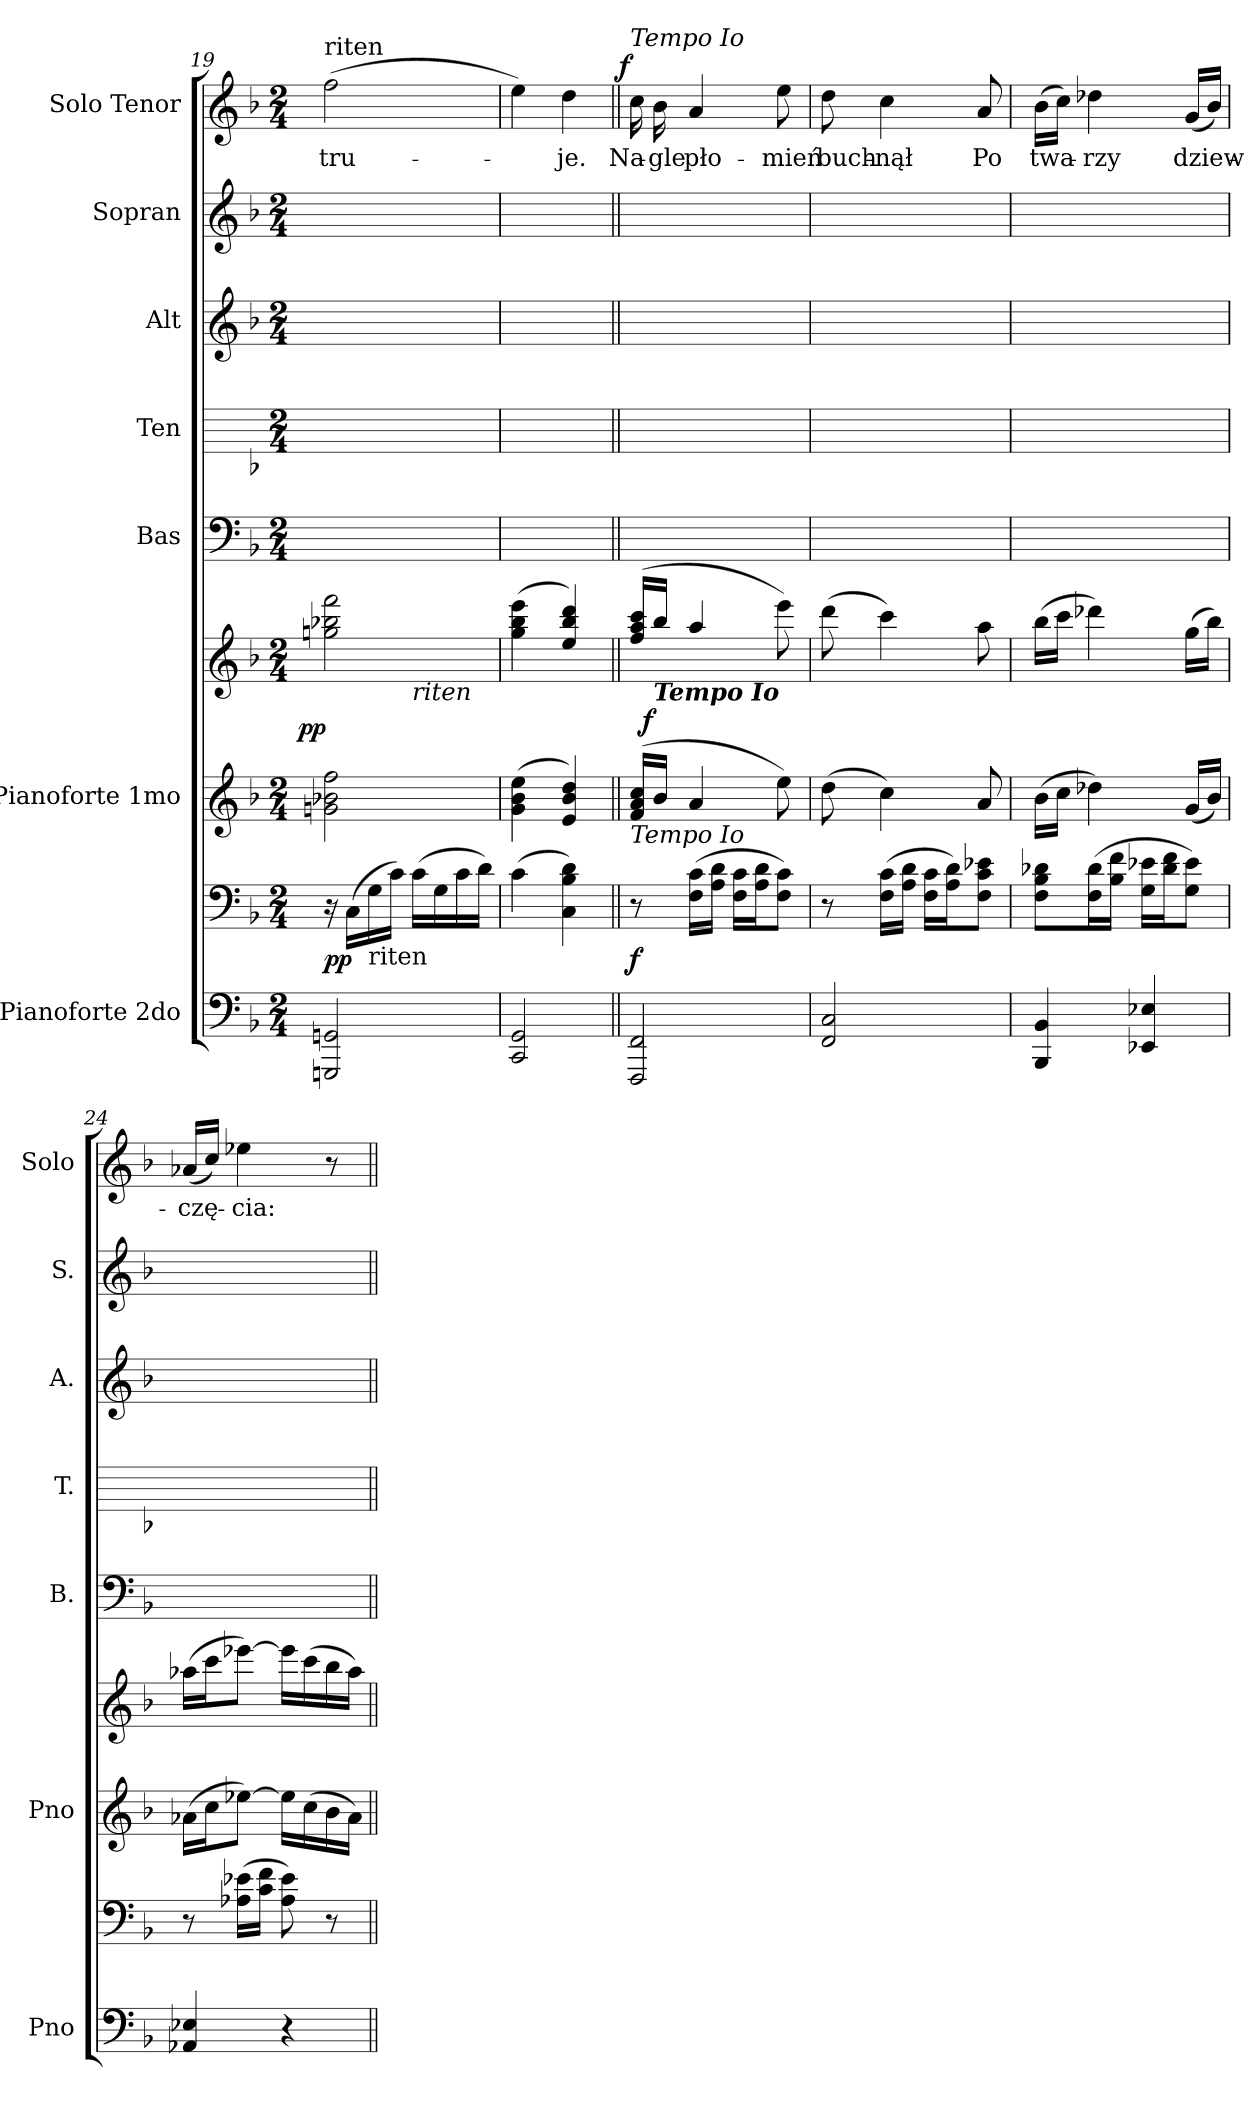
**kern	**kern	**dynam	**kern	**kern	**dynam	**kern	**kern	**kern	**kern	**kern	**text	**dynam
*part7	*part7	*part7	*part6	*part6	*part6	*part5	*part4	*part3	*part2	*part1	*part1	*part1
*staff9	*staff8	*staff8/9	*staff7	*staff6	*staff6/7	*staff5	*staff4	*staff3	*staff2	*staff1	*staff1	*staff1
*I"Pianoforte 2do	*	*	*I"Pianoforte 1mo	*	*	*I"Bas	*I"Ten	*I"Alt	*I"Sopran	*I"Solo Tenor	*	*
*I'Pno	*	*	*I'Pno	*	*	*I'B.	*I'T.	*I'A.	*I'S.	*I'Solo	*	*
*clefF4	*clefF4	*	*clefG2	*clefG2	*	*clefF4	*	*clefG2	*clefG2	*clefG2	*	*
*	*	*	*	*	*	*	*ITrd8c12	*	*	*ITrd8c12	*	*
*k[b-]	*k[b-]	*	*k[b-]	*k[b-]	*	*k[b-]	*k[b-]	*k[b-]	*k[b-]	*k[b-]	*	*
*M2/4	*M2/4	*	*M2/4	*M2/4	*	*M2/4	*M2/4	*M2/4	*M2/4	*M2/4	*	*
=19	=19	=19	=19	=19	=19	=19	=19	=19	=19	=19	=19	=19
!	!	!	!	!	!	!	!	!	!	!LO:TX:a:t=riten	!	!
!	!	!	!	!	!LO:DY:rj	!	!	!	!	!	!	!
*	*	*	*	*^	*	*	*	*	*	*	*	*
2GGGn/ 2GGn/	16r	pp	2gn\ 2b-X\ 2ff\	2ggn\ 2bb-X\ 2fff\	4ryy	pp	2ryy	2ryy	2ryy	2ryy	(2f\	-tru-	.
.	(16C\LL	.	.	.	.	.	.	.	.	.	.	.	.
!	!LO:TX:b:t=riten	!	!	!	!	!	!	!	!	!	!	!	!
.	16G\	.	.	.	.	.	.	.	.	.	.	.	.
.	16c\JJ)	.	.	.	.	.	.	.	.	.	.	.	.
!	!	!	!	!	!LO:TX:b:i:t=riten	!	!	!	!	!	!	!	!
.	(16c\LL	.	.	.	4ryy	.	.	.	.	.	.	.	.
.	16G\	.	.	.	.	.	.	.	.	.	.	.	.
.	16c\	.	.	.	.	.	.	.	.	.	.	.	.
.	16d\JJ)	.	.	.	.	.	.	.	.	.	.	.	.
*	*	*	*	*v	*v	*	*	*	*	*	*	*	*
=20	=20	=20	=20	=20	=20	=20	=20	=20	=20	=20	=20	=20
2CC/ 2GG/	(4c\	.	(4g\ 4b-\ 4ee\	(4gg\ 4bb-\ 4eee\	.	2ryy	2ryy	2ryy	2ryy	4e\)	.	.
.	4C\ 4B-\ 4d\)	.	4e/ 4b-/ 4dd/)	4ee/ 4bb-/ 4ddd/)	.	.	.	.	.	4d\	-je.	.
=21||	=21||	=21||	=21||	=21||	=21||	=21||	=21||	=21||	=21||	=21||	=21||	=21||
!	!	!	!	!	!	!	!	!	!	!LO:TX:a:i:t=Tempo Io	!	!
!	!LO:TX:a:i:t=Tempo Io	!	!	!	!	!	!	!	!	!	!	!
!	!	!	!	!	!	!	!	!	!	!	!	!LO:DY:a:rj
2FFF/ 2FF/	8r	f	(<16f/ 16a/ 16cc/LL	(<16ff/ 16aa/ 16ccc/LL	.	2ryy	2ryy	2ryy	2ryy	16c\	Na-	f
!	!	!	!	!LO:TX:b:Bi:t=Tempo Io	!	!	!	!	!	!	!	!
!	!	!	!	!	!LO:DY:rj	!	!	!	!	!	!	!
.	.	.	16b-/JJ	16bb-/JJ	f	.	.	.	.	16B-\	-gle	.
.	(16F\ 16c\LL	.	4a/	4aa/	.	.	.	.	.	4A/	pło-	.
.	16A\ 16d\JJ	.	.	.	.	.	.	.	.	.	.	.
.	16F\ 16c\LL	.	.	.	.	.	.	.	.	.	.	.
.	16A\ 16d\J	.	.	.	.	.	.	.	.	.	.	.
.	8F\ 8c\J)	.	8ee\)	8eee\)	.	.	.	.	.	8e\	-mień	.
=22	=22	=22	=22	=22	=22	=22	=22	=22	=22	=22	=22	=22
2FF/ 2C/	8r	.	(8dd\	(8ddd\	.	2ryy	2ryy	2ryy	2ryy	8d\	buch-	.
.	(16F\ 16c\LL	.	4cc\)	4ccc\)	.	.	.	.	.	4c\	-nął	.
.	16A\ 16d\JJ	.	.	.	.	.	.	.	.	.	.	.
.	16F\ 16c\LL	.	.	.	.	.	.	.	.	.	.	.
.	16A\ 16d\J)	.	.	.	.	.	.	.	.	.	.	.
.	8F\ 8c\ 8e-X\J	.	8a/	8aa\	.	.	.	.	.	8A/	Po	.
=23	=23	=23	=23	=23	=23	=23	=23	=23	=23	=23	=23	=23
4BBB-/ 4BB-/	8F\ 8B-\ 8d-X\L	.	(16b-\LL	(16bb-\LL	.	2ryy	2ryy	2ryy	2ryy	(16B-\LL	twa-	.
.	.	.	16cc\JJ	16ccc\JJ	.	.	.	.	.	16c\JJ)	.	.
.	(16F\ 16d-\L	.	4dd-X\)	4ddd-X\)	.	.	.	.	.	4d-X\	-rzy	.
.	16B-\ 16f\JJ	.	.	.	.	.	.	.	.	.	.	.
4EE-X/ 4E-X/	16G\ 16e-X\LL	.	.	.	.	.	.	.	.	.	.	.
.	16d-\ 16f\J	.	.	.	.	.	.	.	.	.	.	.
.	8G\ 8e-\J)	.	(16g/LL	(16gg\LL	.	.	.	.	.	(16G/LL	dziew-	.
.	.	.	16b-/JJ)	16bb-\JJ)	.	.	.	.	.	16B-/JJ)	.	.
=24	=24	=24	=24	=24	=24	=24	=24	=24	=24	=24	=24	=24
4AA-X/ 4E-X/	8r	.	(16a-X\LL	(16aa-X\LL	.	2ryy	2ryy	2ryy	2ryy	(16A-X/LL	-czę-	.
.	.	.	16cc\J	16ccc\J	.	.	.	.	.	16c/JJ)	.	.
.	(16A-X\ 16e-X\LL	.	[8ee-X\J)	[8eee-X\J)	.	.	.	.	.	4e-X\	-cia:	.
.	16c\ 16f\JJ	.	.	.	.	.	.	.	.	.	.	.
4r	8A-\ 8e-\)	.	16ee-\LL]	16eee-\LL]	.	.	.	.	.	.	.	.
.	.	.	(16cc\	(16ccc\	.	.	.	.	.	.	.	.
.	8r	.	16b-\	16bb-\	.	.	.	.	.	8r	.	.
.	.	.	16a-\JJ)	16aa-\JJ)	.	.	.	.	.	.	.	.
=||	=||	=||	=||	=||	=||	=||	=||	=||	=||	=||	=||	=||
*-	*-	*-	*-	*-	*-	*-	*-	*-	*-	*-	*-	*-
